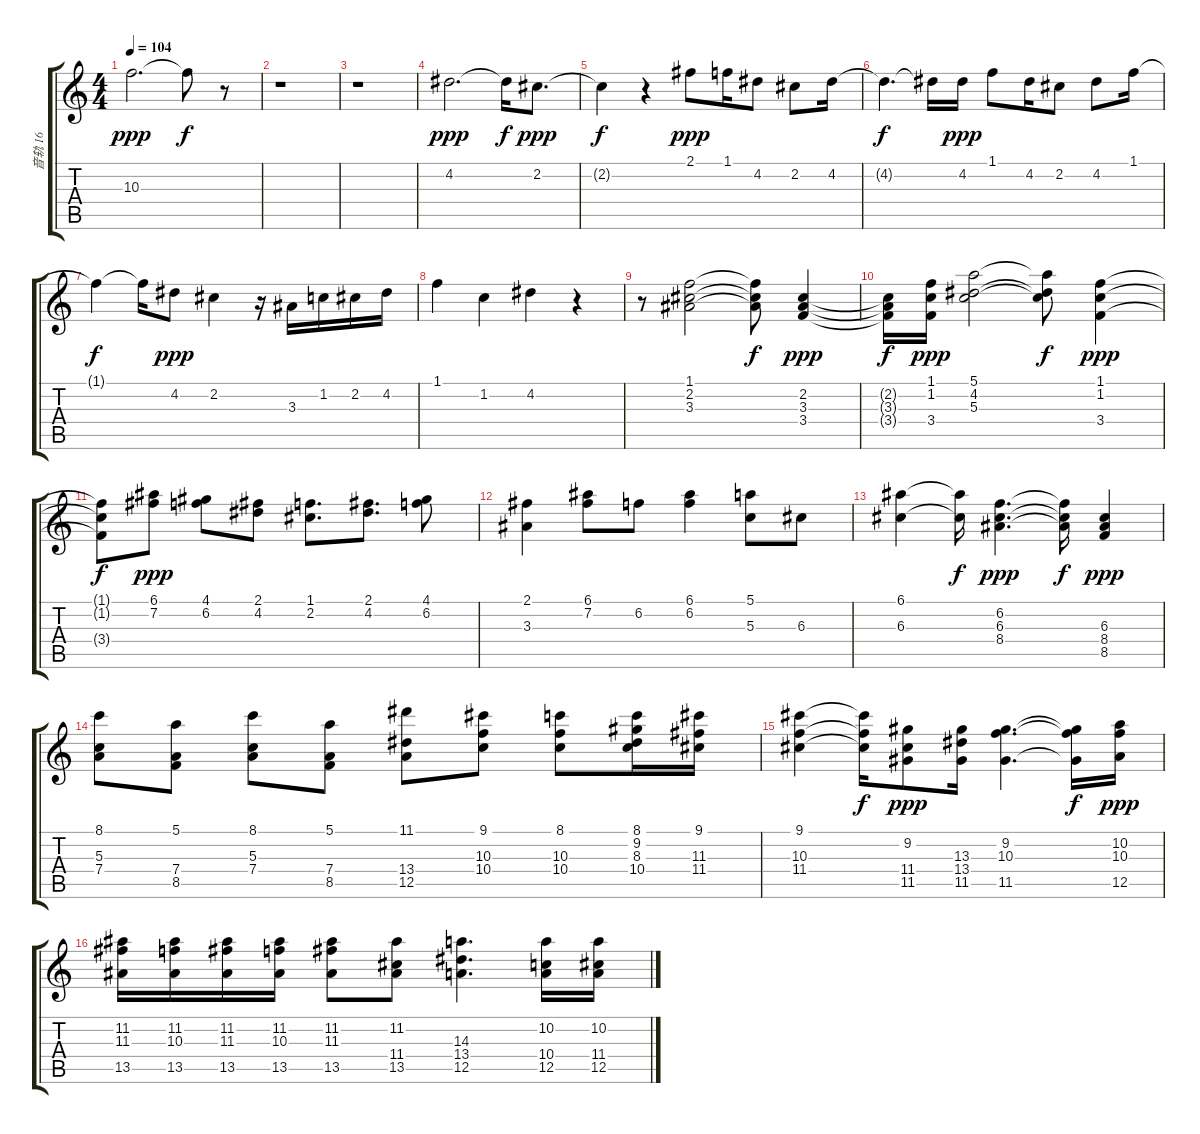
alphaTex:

\track ("音轨 16" "音轨 16") {instrument acousticguitarsteel}
\staff {score tabs}
\tuning (E4 B3 G3 D3 A2 E2) {hide}
\ts (4 4)
\tempo 104
\clef g2
\ks c
10.3.2{d dy ppp} 10.3{t}.8{dy f} r.8 |
r.1 |
r.1 |
4.2.2{d dy ppp} 4.2{t}.16{dy f} 2.2.8{d dy ppp} |
2.2{t}.4{dy f} r.4 2.1.8{dy ppp} 1.1.16 4.2.8 2.2.8 4.2.16 |
4.2{t}.4{d dy f} 4.2{t}.16 4.2.16{dy ppp} 1.1.8 4.2.16 2.2.8 4.2.8 1.1.16 |
1.1{t}.4{dy f} 1.1{t}.16 4.2.8{dy ppp} 2.2.4 r.16 3.3.16 1.2.16 2.2.16 4.2.16 |
1.1.4 1.2.4 4.2.4 r.4 |
r.8 (1.1 2.2 3.3).2 (1.1{t} 2.2{t} 3.3{t}).8{dy f} (2.2 3.3 3.4).4{dy ppp} |
(2.2{t} 3.3{t} 3.4{t}).16{dy f} (1.1 1.2 3.4).16{dy ppp} (5.1 4.2 5.3).2 (5.1{t} 4.2{t} 5.3{t}).8{dy f} (1.1 1.2 3.4).4{dy ppp} |
(1.1{t} 1.2{t} 3.4{t}).8{dy f} (6.1 7.2).8{dy ppp} (4.1 6.2).8 (2.1 4.2).8 (1.1 2.2).8{d} (2.1 4.2).8{d} (4.1 6.2).8 |
(2.1 3.3).4 (6.1 7.2).8 6.2.8 (6.1 6.2).4 (5.1 5.3).8 6.3.8 |
(6.1 6.3).4 (6.1{t} 6.3{t}).16{dy f} (6.2 6.3 8.4).4{d dy ppp} (6.2{t} 6.3{t} 8.4{t}).16{dy f} (6.3 8.4 8.5).4{dy ppp} |
(8.1 5.3 7.4).8 (5.1 7.4 8.5).8 (8.1 5.3 7.4).8 (5.1 7.4 8.5).8 (11.1 13.4 12.5).8 (9.1 10.3 10.4).8 (8.1 10.3 10.4).8 (8.1 9.2 8.3 10.4).16 (9.1 11.3 11.4).16 |
(9.1 10.3 11.4).4 (9.1{t} 10.3{t} 11.4{t}).16{dy f} (9.2 11.4 11.5).8{dy ppp} (13.3 13.4 11.5).16 (9.2 10.3 11.5).4{d} (9.2{t} 10.3{t} 11.5{t}).16{dy f} (10.2 10.3 12.5).16{dy ppp} |
(11.2 11.3 13.5).16 (11.2 10.3 13.5).16 (11.2 11.3 13.5).16 (11.2 10.3 13.5).16 (11.2 11.3 13.5).8 (11.2 11.4 13.5).8 (14.3 13.4 12.5).4{d} (10.2 10.4 12.5).16 (10.2 11.4 12.5).16
